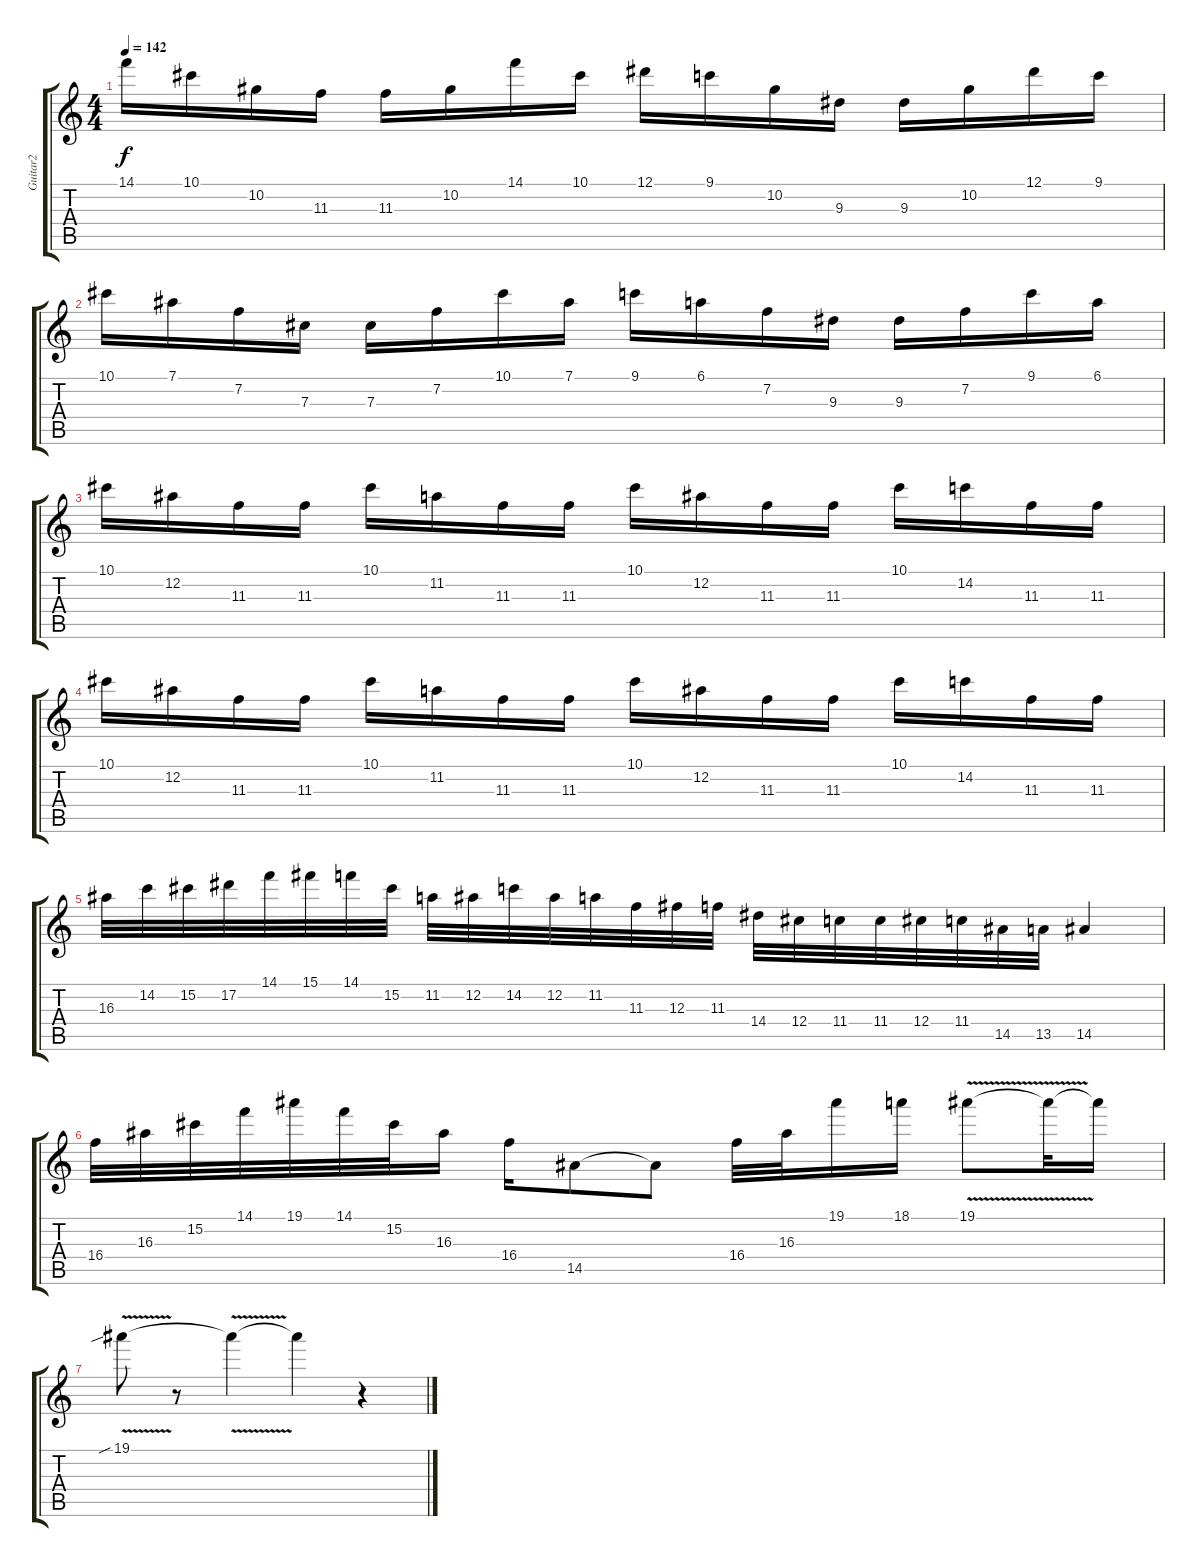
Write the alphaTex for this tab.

\track ("Guitar2" "Guitar2") {instrument distortionguitar}
\staff {score tabs}
\tuning (Eb4 Bb3 Gb3 Db3 Ab2 Eb2) {hide}
\ts (4 4)
\tempo 142
\clef g2
\ks c
14.1.16{dy f} 10.1.16 10.2.16 11.3.16 11.3.16 10.2.16 14.1.16 10.1.16 12.1.16 9.1.16 10.2.16 9.3.16 9.3.16 10.2.16 12.1.16 9.1.16 |
10.1.16 7.1.16 7.2.16 7.3.16 7.3.16 7.2.16 10.1.16 7.1.16 9.1.16 6.1.16 7.2.16 9.3.16 9.3.16 7.2.16 9.1.16 6.1.16 |
10.1.16 12.2.16 11.3.16 11.3.16 10.1.16 11.2.16 11.3.16 11.3.16 10.1.16 12.2.16 11.3.16 11.3.16 10.1.16 14.2.16 11.3.16 11.3.16 |
10.1.16 12.2.16 11.3.16 11.3.16 10.1.16 11.2.16 11.3.16 11.3.16 10.1.16 12.2.16 11.3.16 11.3.16 10.1.16 14.2.16 11.3.16 11.3.16 |
16.3.32 14.2.32 15.2.32 17.2.32 14.1.32 15.1.32 14.1.32 15.2.32 11.2.32 12.2.32 14.2.32 12.2.32 11.2.32 11.3.32 12.3.32 11.3.32 14.4.32 12.4.32 11.4.32 11.4.32 12.4.32 11.4.32 14.5.32 13.5.32 14.5.4 |
16.4.32 16.3.32 15.2.32 14.1.32 19.1.32 14.1.32 15.2.32 16.3.16 16.4.16 14.5.8 14.5{t}.8 16.4.32 16.3.32 19.1.16 18.1.16 19.1{v}.8 19.1{t}.32 19.1{t}.16 |
19.1{v sib}.8 r.8 19.1{t}.4 19.1{t}.4 r.4
